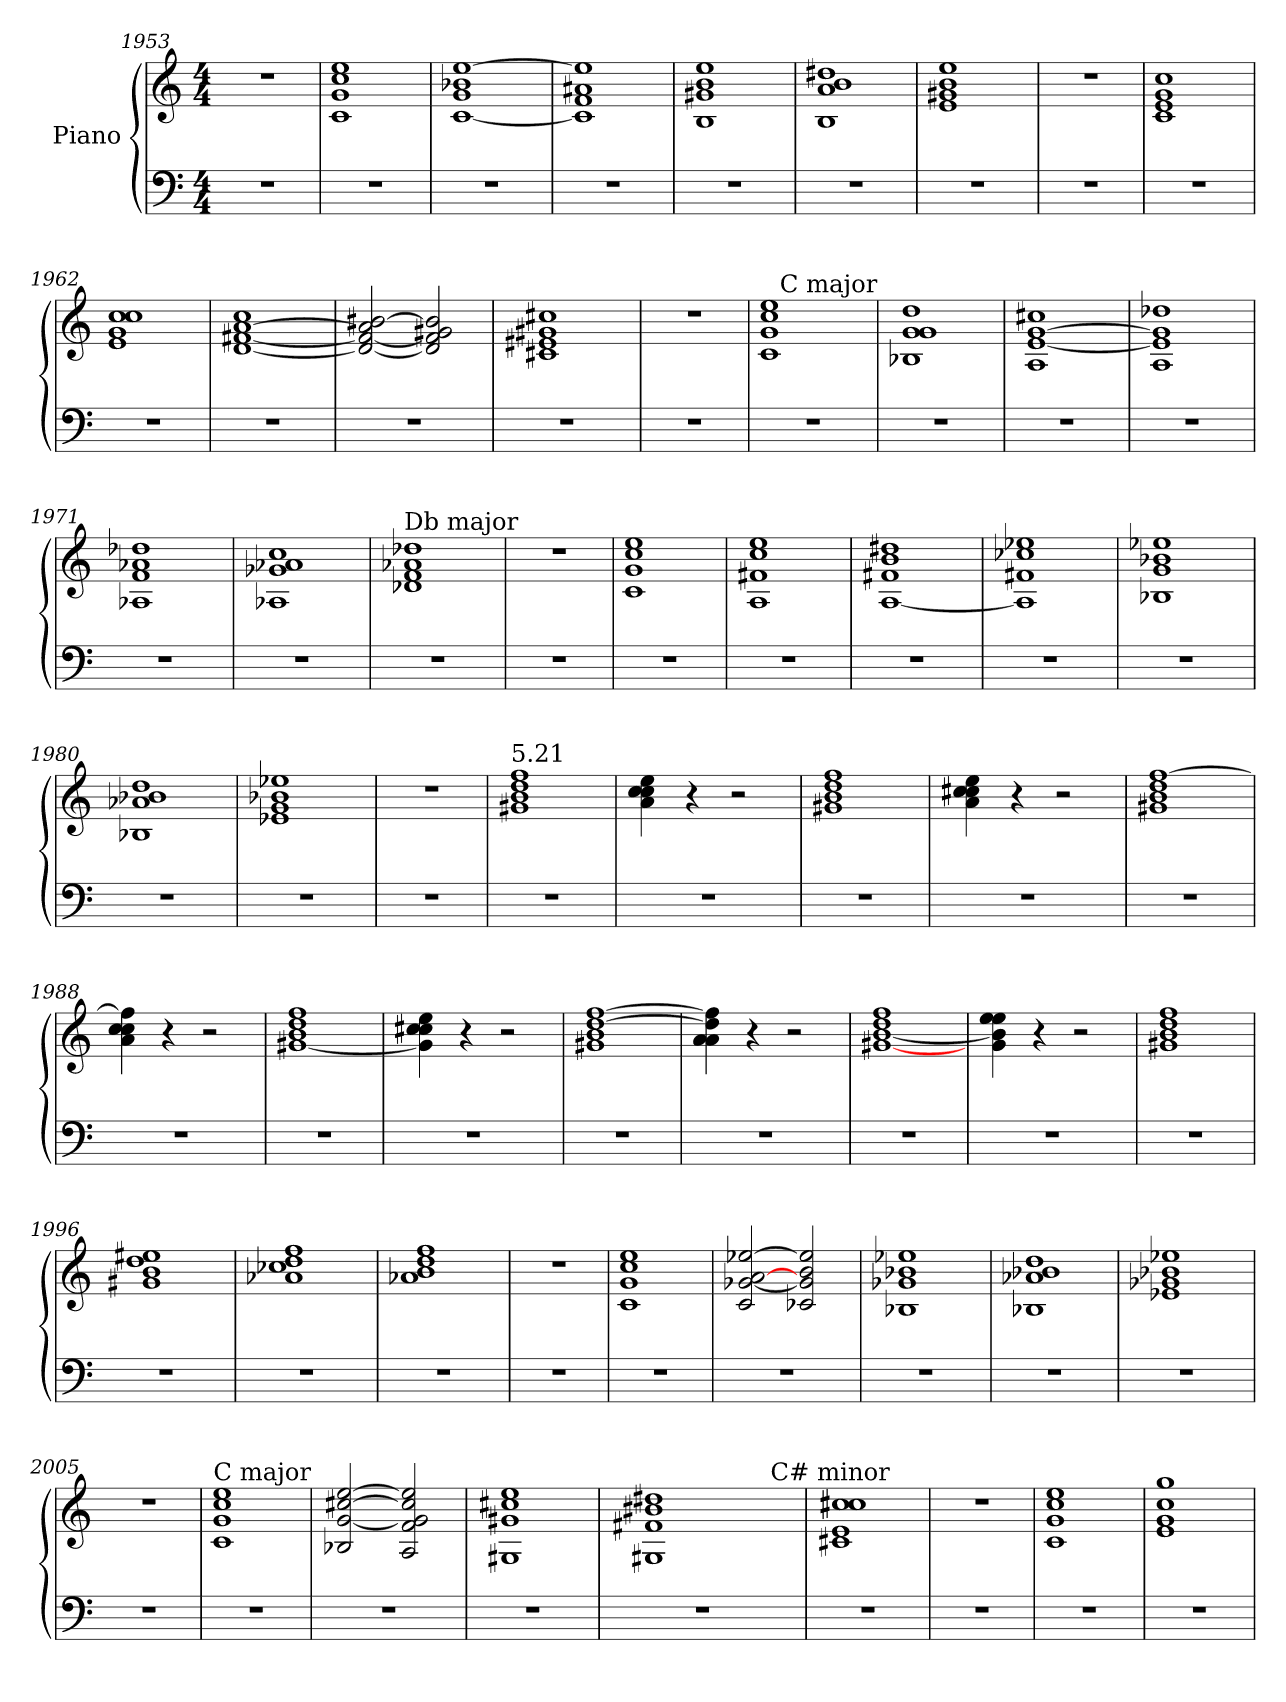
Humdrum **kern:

**kern	**kern
*part1	*part1
*staff2	*staff1
*I"Piano	*
*clefF4	*clefG2
*k[]	*k[]
*C:	*C:
*M4/4	*M4/4
=1953	=1953
1r	1r
=1954	=1954
1r	1c 1g 1cc 1ee
=1955	=1955
1r	[1c 1g 1b-X [1ee
!!LO:LB:g=z
=1956	=1956
1r	1c] 1f 1a#X 1ee]
=1957	=1957
1r	1B 1g#X 1b 1ee
=1958	=1958
1r	1B 1a 1b 1dd#X
=1959	=1959
1r	1e 1g#X 1b 1ee
=1960	=1960
1r	1r
=1961	=1961
1r	1c 1e 1g 1cc
=1962	=1962
1r	1e 1g 1cc 1cc
=1963	=1963
1r	[1d [1f#X [1a 1cc
!!LO:LB:g=z
=1964	=1964
1r	2d/_ 2f#/_ 2a/] [2b#X/
.	2d/] 2f#/] 2g#X/ 2b#/]
=1965	=1965
1r	1c#X 1e#X 1g#X 1cc#X
=1966	=1966
1r	1r
=1967	=1967
*	*^
1r	1c 1g 1cc 1ee	16ryy
!	!	!LO:TX:a:t=C major
.	.	2...ryy
*	*v	*v
=1968	=1968
1r	1B-X 1g 1g 1dd
=1969	=1969
1r	1A [1e [1g 1cc#X
=1970	=1970
1r	1A 1e] 1g] 1dd-X
!!LO:LB:g=z
=1971	=1971
1r	1A-X 1f 1a-X 1dd-X
=1972	=1972
1r	1A-X 1g-X 1a-X 1cc
=1973	=1973
!	!LO:TX:a:t=Db major
1r	1d-X 1f 1a-X 1dd-X
=1974	=1974
1r	1r
=1975	=1975
1r	1c 1g 1cc 1ee
=1976	=1976
1r	1A 1f#X 1cc 1ee
=1977	=1977
1r	[1A 1f#X 1b 1dd#X
!!LO:PB:g=z
=1978	=1978
1r	1A] 1f#X 1cc-X 1ee-X
=1979	=1979
1r	1B-X 1g 1b-X 1ee-X
=1980	=1980
1r	1B-X 1a-X 1b-X 1dd
=1981	=1981
1r	1e-X 1g 1b-X 1ee-X
=1982	=1982
1r	1r
=1983	=1983
!	!LO:TX:a:t=5.21
1r	1g#X 1b 1dd 1ff
=1984	=1984
1r	4a\ 4cc\ 4cc\ 4ee\
.	4r
.	2r
!!LO:LB:g=z
=1985	=1985
1r	1g#X 1b 1dd 1ff
=1986	=1986
1r	4a\ 4cc#X\ 4cc#\ 4ee\
.	4r
.	2r
=1987	=1987
1r	1g#X 1b 1dd [1ff
=1988	=1988
1r	4a\ 4cc\ 4cc\ 4ff\]
.	4r
.	2r
=1989	=1989
1r	[1g#X 1b 1dd 1ff
=1990	=1990
1r	4g#\] 4cc#X\ 4cc#\ 4ee\
.	4r
.	2r
!!LO:LB:g=z
=1991	=1991
1r	1g#X 1b [1dd [1ff
=1992	=1992
1r	4a\ 4a\ 4dd\] 4ff\]
.	4r
.	2r
=1993	=1993
1r	[1g#X [1b 1dd 1ff
=1994	=1994
1r	4g\ 4b\] 4ee\ 4ee\
.	4r
.	2r
=1995	=1995
1r	1g#X 1b 1dd 1ff
=1996	=1996
1r	1g#X 1b 1dd 1ee#X
!!LO:LB:g=z
=1997	=1997
1r	1a-X 1cc-X 1dd 1ff
=1998	=1998
1r	1a-X 1b 1dd 1ff
=1999	=1999
1r	1r
=2000	=2000
1r	1c 1g 1cc 1ee
=2001	=2001
1r	2c/ [2g-X/ [2a/ [2ee-X/
.	2c-X/ 2g-/] 2b/ 2ee-/]
=2002	=2002
1r	1B-X 1g-X 1b-X 1ee-X
=2003	=2003
1r	1B-X 1a-X 1b-X 1dd
!!LO:LB:g=z
=2004	=2004
1r	1e-X 1g-X 1b-X 1ee-X
=2005	=2005
1r	1r
=2006	=2006
!	!LO:TX:a:t=C major
1r	1c 1g 1cc 1ee
=2007	=2007
1r	2B-X/ [2g/ [2cc#X/ [2ee/
.	2A/ 2f/ 2g/] 2cc#/] 2ee/]
=2008	=2008
1r	1G#X 1g#X 1cc#X 1ee
=2009	=2009
*	*^
1r	1G#X 1f#X 1b#X 1dd#X	2ryy
.	.	4ryy
.	.	16ryy
!	!	!LO:TX:a:t=C# minor
.	.	8.ryy
*	*v	*v
=2010	=2010
1r	1c#X 1e 1cc#X 1cc#
!!LO:PB:g=z
=2011	=2011
1r	1r
=2012	=2012
1r	1c 1g 1cc 1ee
=2013	=2013
1r	1e 1g 1cc 1gg
=	=
*-	*-
